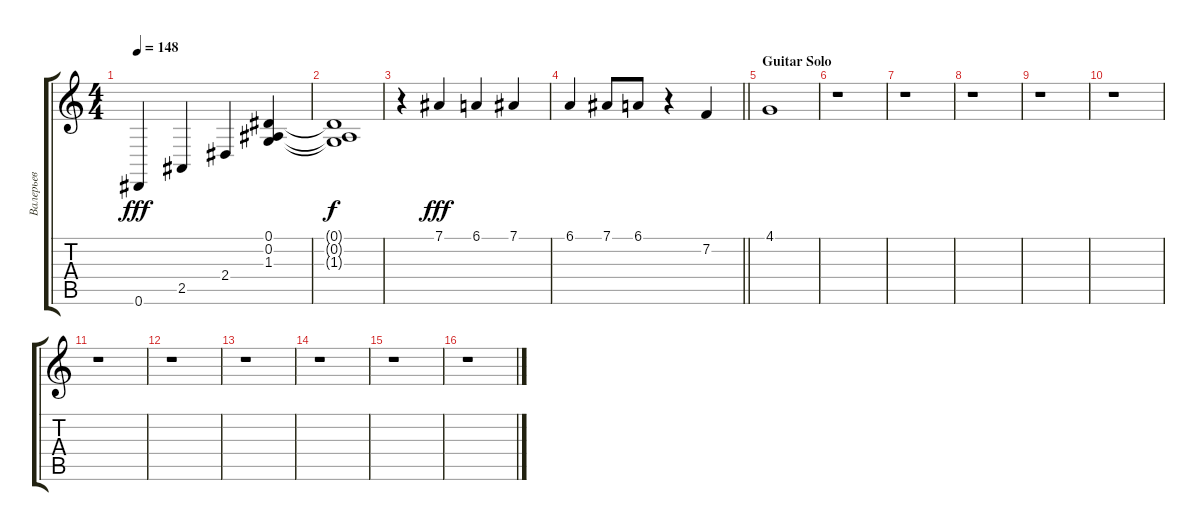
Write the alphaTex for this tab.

\track ("Валерьев" "Валерьев") {instrument brightacousticpiano}
\staff {score tabs}
\tuning (Eb4 Bb3 Gb3 Db3 Ab2 Eb2) {hide}
\ts (4 4)
\tempo 148
\clef g2
\ks c
0.6.4{dy fff} 2.5.4 2.4.4 (0.1 0.2 1.3).4 |
(0.1{t} 0.2{t} 1.3{t}).1{dy f} |
r.4 7.1.4{dy fff} 6.1.4 7.1.4 |
\barLineRight lightlight
6.1.4 7.1.8 6.1.8 r.4 7.2.4 |
\section ("" "Guitar Solo")
4.1.1 |
r.1 |
r.1 |
r.1 |
r.1 |
r.1 |
r.1 |
r.1 |
r.1 |
r.1 |
r.1 |
r.1
